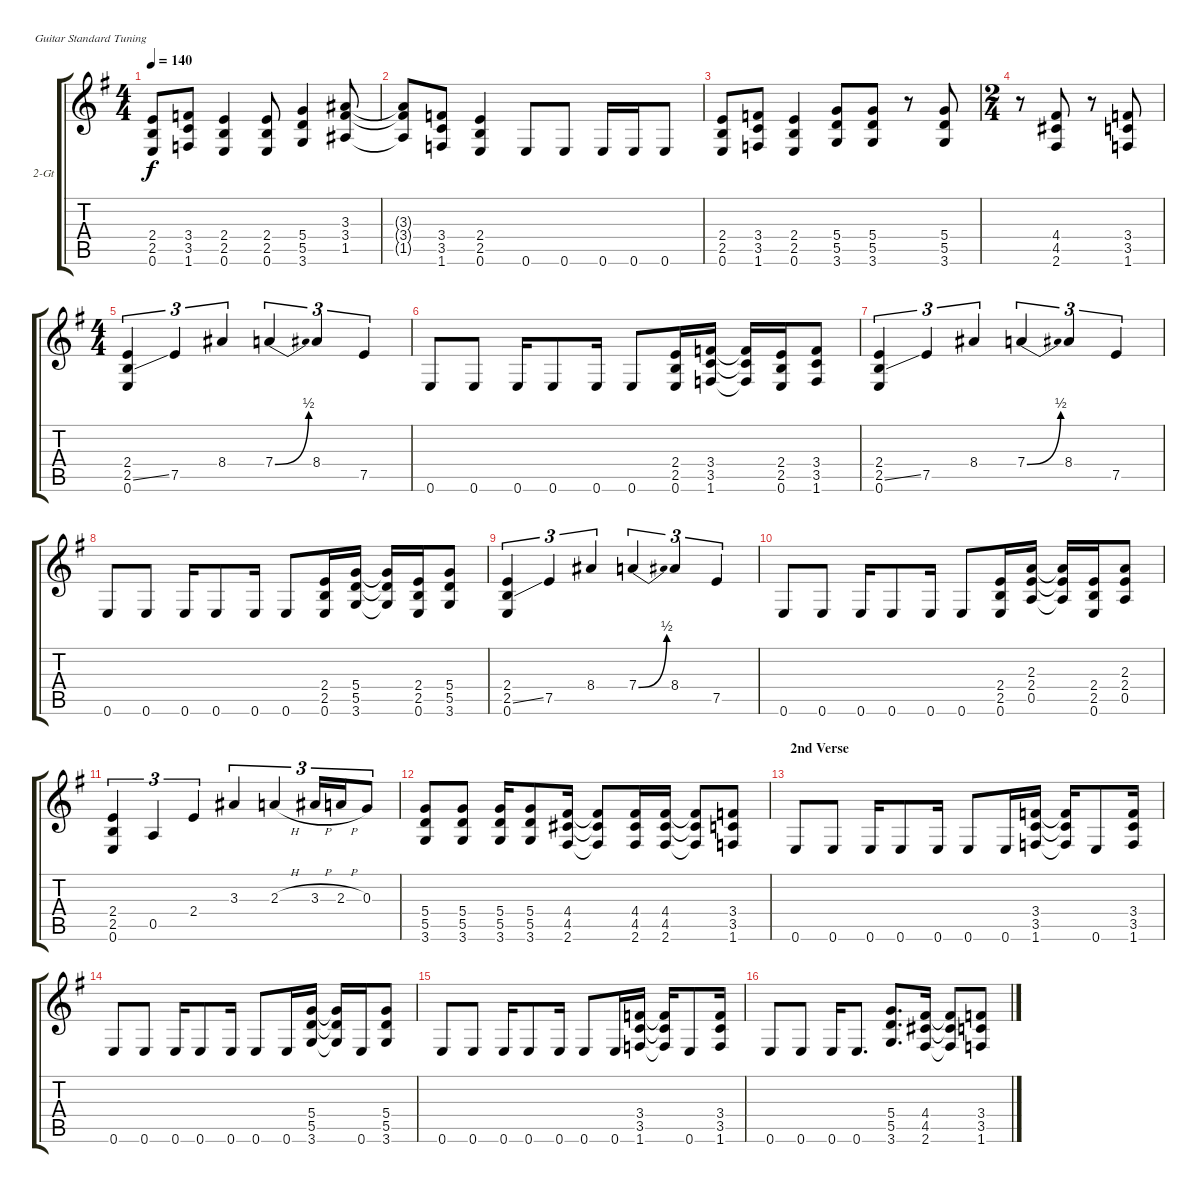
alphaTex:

\bracketExtendMode groupsimilarinstruments
\firstSystemTrackNameOrientation horizontal
\otherSystemsTrackNameOrientation horizontal
\track ("2-Gt" "2-Gt") {instrument distortionguitar}
\staff {score tabs}
\tuning (E4 B3 G3 D3 A2 E2)
\ts (4 4)
\tempo 140
\clef g2
\scale
1.05549
\ks g
(2.4 2.5 0.6).8{dy f} (3.4 3.5 1.6).8 (2.4 2.5 0.6).4 (2.4 2.5 0.6).8 (5.4 5.5 3.6).4 (3.3 3.4 1.5).8 |
\scale
0.944515 (3.3{t} 3.4{t} 1.5{t}).8 (3.4 3.5 1.6).8 (2.4 2.5 0.6).4 0.6.8 0.6.8 0.6.16 0.6.16 0.6.8 |
\scale
1.05549 (2.4 2.5 0.6).8 (3.4 3.5 1.6).8 (2.4 2.5 0.6).4 (5.4 5.5 3.6).8 (5.4 5.5 3.6).8 r.8 (5.4 5.5 3.6).8 |
\ts (2 4)
\scale
0.944515 r.8 (4.4 4.5 2.6).8 r.8 (3.4 3.5 1.6).8 |
\ts (4 4)
\scale
1.08575 (2.4 2.5{ss} 0.6).4{tu (3 2)} 7.5.4{tu (3 2)} 8.4.4{tu (3 2)} 7.4{be (bend 0 0 60 2)}.4{tu (3 2)} 8.4.4{tu (3 2)} 7.5.4{tu (3 2)} |
\scale
0.91425 0.6.8 0.6.8 0.6.16 0.6.8 0.6.16 0.6.8 (2.4 2.5 0.6).16 (3.4 3.5 1.6).16 (1.6{t} 3.5{t} 3.4{t}).16 (2.4 2.5 0.6).16 (3.4 3.5 1.6).8 |
\scale
1.05549 (2.4 2.5{ss} 0.6).4{tu (3 2)} 7.5.4{tu (3 2)} 8.4.4{tu (3 2)} 7.4{be (bend 0 0 60 2)}.4{tu (3 2)} 8.4.4{tu (3 2)} 7.5.4{tu (3 2)} |
\scale
0.944515 0.6.8 0.6.8 0.6.16 0.6.8 0.6.16 0.6.8 (2.4 2.5 0.6).16 (5.4 5.5 3.6).16 (3.6{t} 5.5{t} 5.4{t}).16 (2.4 2.5 0.6).16 (5.4 5.5 3.6).8 |
\scale
1.05549 (2.4 2.5{ss} 0.6).4{tu (3 2)} 7.5.4{tu (3 2)} 8.4.4{tu (3 2)} 7.4{be (bend 0 0 60 2)}.4{tu (3 2)} 8.4.4{tu (3 2)} 7.5.4{tu (3 2)} |
\scale
0.944515 0.6.8 0.6.8 0.6.16 0.6.8 0.6.16 0.6.8 (2.4 2.5 0.6).16 (2.3 2.4 0.5).16 (0.5{t} 2.4{t} 2.3{t}).16 (2.4 2.5 0.6).16 (2.3 2.4 0.5).8 |
\scale
1.05549 (2.4 2.5 0.6).4{tu (3 2)} 0.5.4{tu (3 2)} 2.4.4{tu (3 2)} 3.3.4{tu (3 2)} 2.3{h}.4{tu (3 2)} 3.3{h}.16{tu (3 2)} 2.3{h}.16{tu (3 2)} 0.3.8{tu (3 2)} |
\scale
0.944515 (5.4 5.5 3.6).8 (5.4 5.5 3.6).8 (5.4 5.5 3.6).16 (5.4 5.5 3.6).8 (4.4 4.5 2.6).16 (4.4{t} 4.5{t} 2.6{t}).8 (4.4 4.5 2.6).16 (2.6 4.5 4.4).16 (2.6{t} 4.5{t} 4.4{t}).8 (3.4 3.5 1.6).8 |
\section ("" "2nd Verse")
\scale
1.05549 0.6.8 0.6.8 0.6.16 0.6.8 0.6.16 0.6.8 0.6.16 (3.4 3.5 1.6).16 (1.6{t} 3.5{t} 3.4{t}).16 0.6.8 (3.4 3.5 1.6).16 |
\scale
0.944515 0.6.8 0.6.8 0.6.16 0.6.8 0.6.16 0.6.8 0.6.16 (5.4 5.5 3.6).16 (3.6{t} 5.5{t} 5.4{t}).16 0.6.16 (5.4 5.5 3.6).8 |
\scale
1.05549 0.6.8 0.6.8 0.6.16 0.6.8 0.6.16 0.6.8 0.6.16 (3.4 3.5 1.6).16 (1.6{t} 3.5{t} 3.4{t}).16 0.6.8 (3.4 3.5 1.6).16 |
\scale
0.944515 0.6.8 0.6.8 0.6.16 0.6.8{d} (5.4 5.5 3.6).8{d} (4.4 4.5 2.6).16 (4.4{t} 4.5{t} 2.6{t}).8 (1.6 3.5 3.4).8
